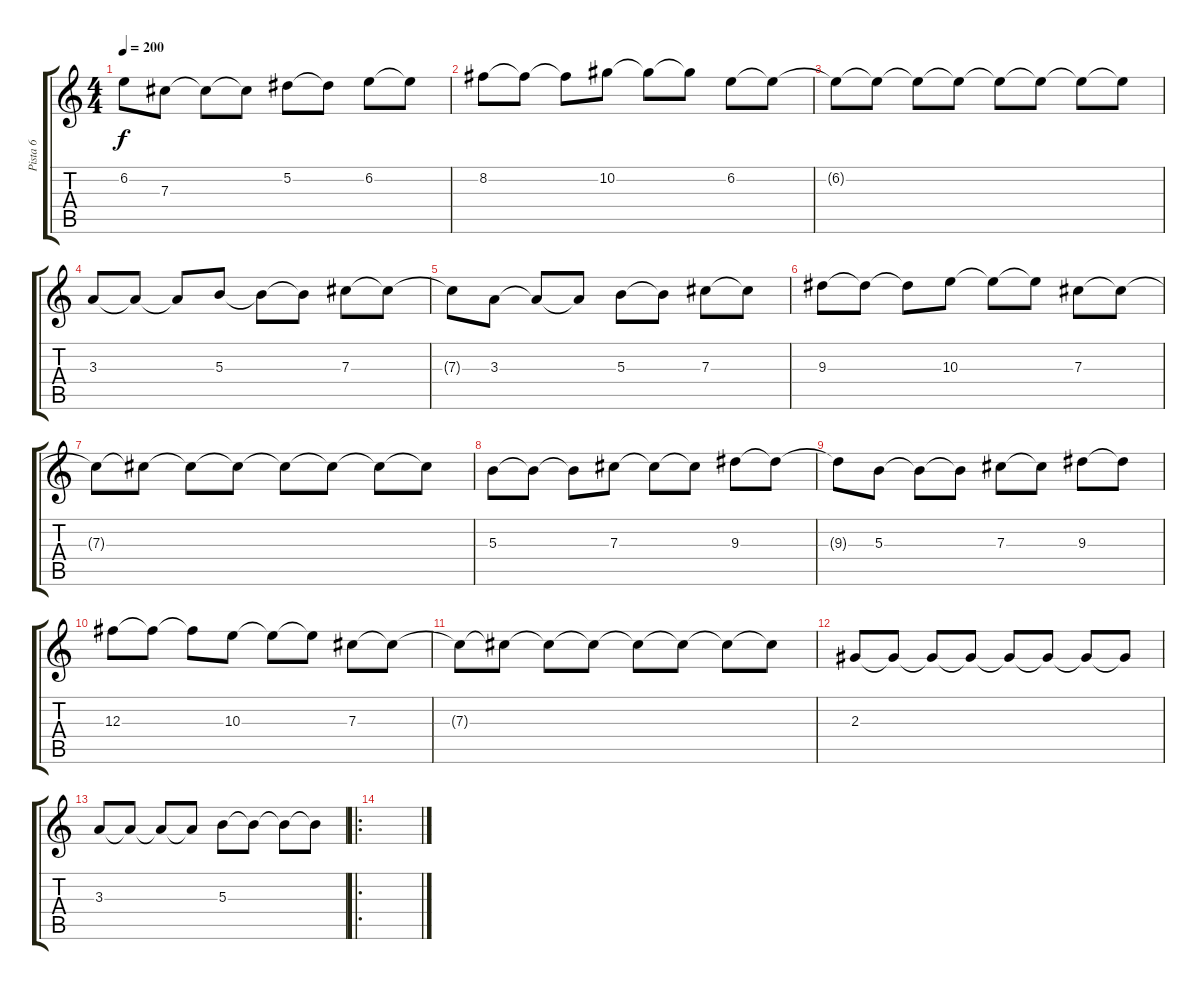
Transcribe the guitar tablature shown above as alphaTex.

\track ("Pista 6" "Pista 6") {instrument distortionguitar}
\staff {score tabs}
\tuning (Eb4 Bb3 Gb3 Db3 Ab2 Eb2) {hide}
\ts (4 4)
\tempo 200
\clef g2
\ks c
6.2{t}.8{dy f} 7.3.8 7.3{t}.8 7.3{t}.8 5.2.8 5.2{t}.8 6.2.8 6.2{t}.8 |
8.2.8 8.2{t}.8 8.2{t}.8 10.2.8 10.2{t}.8 10.2{t}.8 6.2.8 6.2{t}.8 |
6.2{t}.8 6.2{t}.8 6.2{t}.8 6.2{t}.8 6.2{t}.8 6.2{t}.8 6.2{t}.8 6.2{t}.8 |
3.3.8 3.3{t}.8 3.3{t}.8 5.3.8 5.3{t}.8 5.3{t}.8 7.3.8 7.3{t}.8 |
7.3{t}.8 3.3.8 3.3{t}.8 3.3{t}.8 5.3.8 5.3{t}.8 7.3.8 7.3{t}.8 |
9.3.8 9.3{t}.8 9.3{t}.8 10.3.8 10.3{t}.8 10.3{t}.8 7.3.8 7.3{t}.8 |
7.3{t}.8 7.3{t}.8 7.3{t}.8 7.3{t}.8 7.3{t}.8 7.3{t}.8 7.3{t}.8 7.3{t}.8 |
5.3.8 5.3{t}.8 5.3{t}.8 7.3.8 7.3{t}.8 7.3{t}.8 9.3.8 9.3{t}.8 |
9.3{t}.8 5.3.8 5.3{t}.8 5.3{t}.8 7.3.8 7.3{t}.8 9.3.8 9.3{t}.8 |
12.3.8 12.3{t}.8 12.3{t}.8 10.3.8 10.3{t}.8 10.3{t}.8 7.3.8 7.3{t}.8 |
7.3{t}.8 7.3{t}.8 7.3{t}.8 7.3{t}.8 7.3{t}.8 7.3{t}.8 7.3{t}.8 7.3{t}.8 |
2.3.8 2.3{t}.8 2.3{t}.8 2.3{t}.8 2.3{t}.8 2.3{t}.8 2.3{t}.8 2.3{t}.8 |
3.3.8 3.3{t}.8 3.3{t}.8 3.3{t}.8 5.3.8 5.3{t}.8 5.3{t}.8 5.3{t}.8 |
\ro
